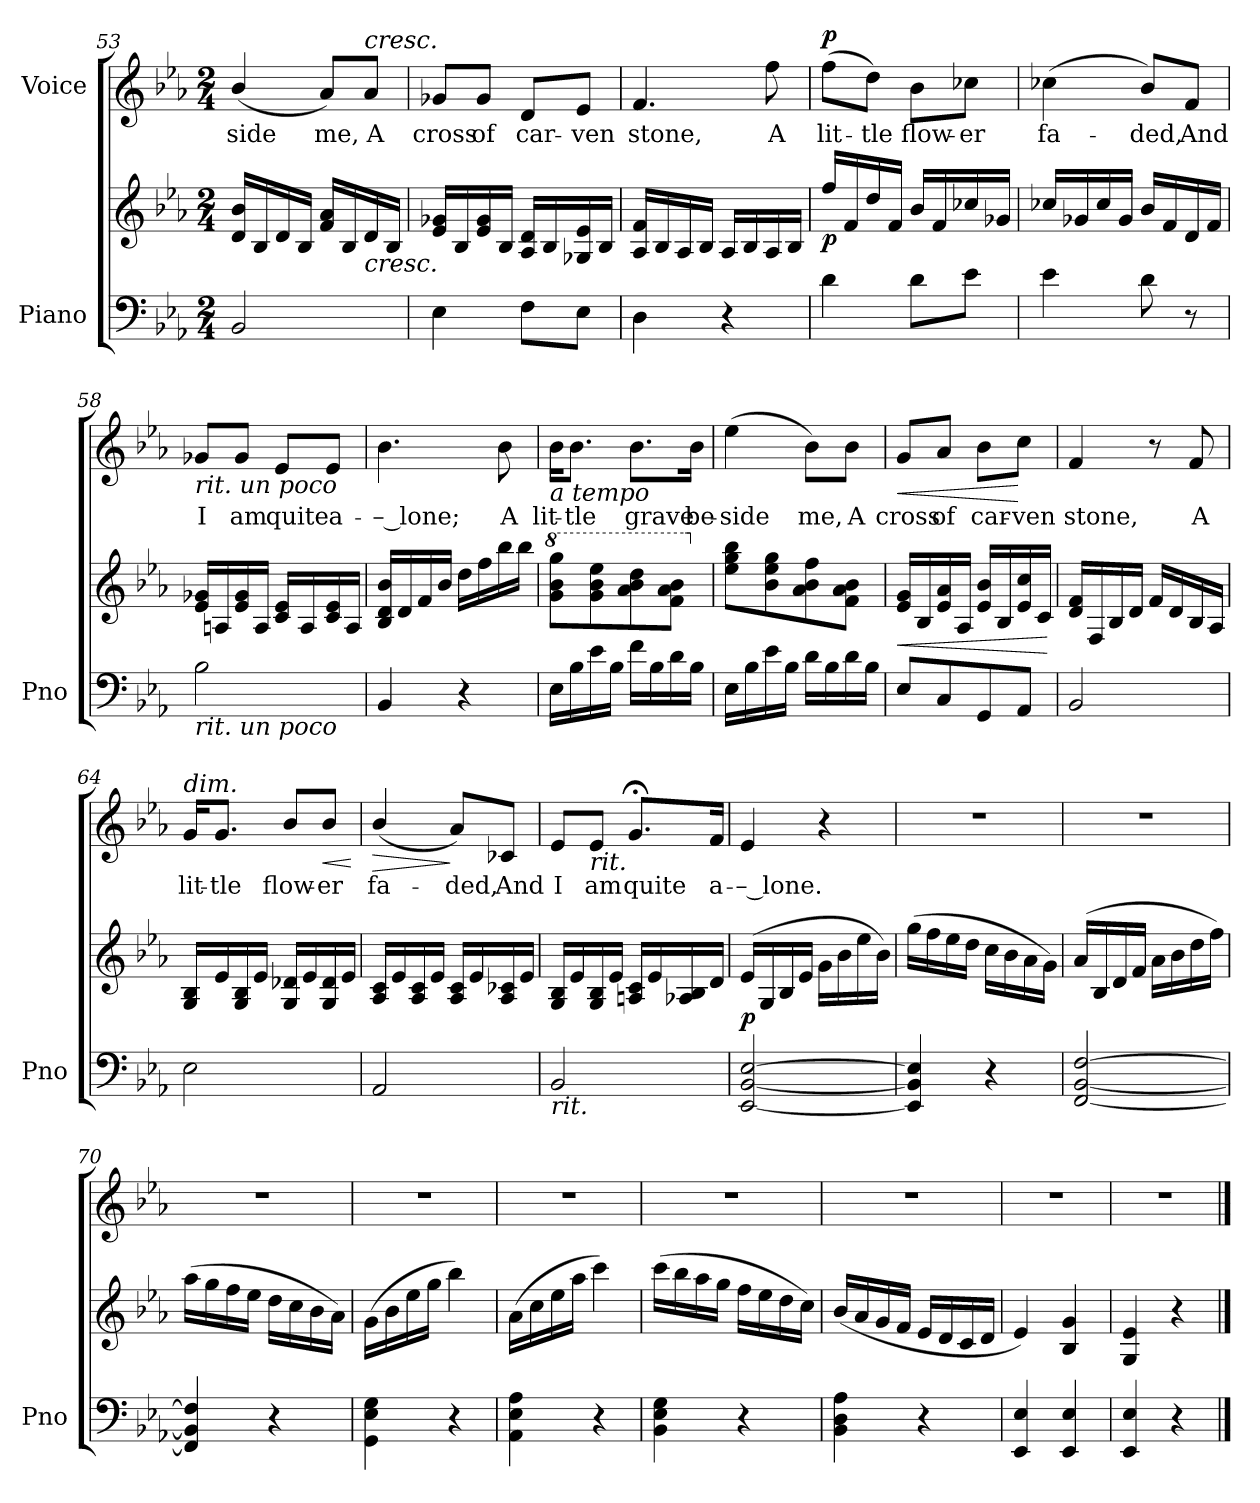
**kern	**kern	**dynam	**kern	**text	**dynam
*part2	*part2	*part2	*part1	*part1	*part1
*staff3	*staff2	*staff2/3	*staff1	*staff1	*staff1
*I"Piano	*	*	*I"Voice	*	*
*I'Pno	*	*	*	*	*
*clefF4	*clefG2	*	*clefG2	*	*
*k[b-e-a-]	*k[b-e-a-]	*	*k[b-e-a-]	*	*
*M2/4	*M2/4	*	*M2/4	*	*
=53	=53	=53	=53	=53	=53
!	!	!	!	!LO:LY:b	!
2BB-/	16d/ 16b-/LL	.	(<4b-/	-side	.
.	16B-/	.	.	.	.
.	16d/	.	.	.	.
.	16B-/JJ	.	.	.	.
!	!	!	!	!LO:LY:b	!
.	16f/ 16a-/LL	.	8a-/L)	me,	.
.	16B-/	.	.	.	.
!	!	!	!LO:TX:a:i:t=cresc.	!	!
!	!LO:TX:b:i:t=cresc.	!	!	!	!
!	!	!	!	!LO:LY:b	!
.	16d/	.	8a-/J	A	.
.	16B-/JJ	.	.	.	.
=54	=54	=54	=54	=54	=54
!	!	!	!	!LO:LY:b	!
4E-\	16e-/ 16g-X/LL	.	8g-X/L	cross	.
.	16B-/	.	.	.	.
!	!	!	!	!LO:LY:b	!
.	16e-/ 16g-/	.	8g-/J	of	.
.	16B-/JJ	.	.	.	.
!	!	!	!	!LO:LY:b	!
8F\L	16A-/ 16d/LL	.	8d/L	car-	.
.	16B-/	.	.	.	.
!	!	!	!	!LO:LY:b	!
8E-\J	16G-X/ 16e-/	.	8e-/J	-ven	.
.	16B-/JJ	.	.	.	.
!!LO:LB:g=z
=55	=55	=55	=55	=55	=55
!	!	!	!	!LO:LY:b	!
4D\	16A-/ 16f/LL	.	4.f/	stone,	.
.	16B-/	.	.	.	.
.	16A-/	.	.	.	.
.	16B-/JJ	.	.	.	.
4r	16A-/LL	.	.	.	.
.	16B-/	.	.	.	.
!	!	!	!	!LO:LY:b	!
.	16A-/	.	8ff\	A	.
.	16B-/JJ	.	.	.	.
=56	=56	=56	=56	=56	=56
!	!	!LO:DY:b	!	!LO:LY:b	!LO:DY:a
4d\	16ff/LL	p	(8ff\L	lit-	p
.	16f/	.	.	.	.
!	!	!	!	!LO:LY:b	!
.	16dd/	.	8dd\J)	-tle	.
.	16f/JJ	.	.	.	.
!	!	!	!	!LO:LY:b	!
8d\L	16b-/LL	.	8b-\L	flow-	.
.	16f/	.	.	.	.
!	!	!	!	!LO:LY:b	!
8e-\J	16cc-X/	.	8cc-X\J	-er	.
.	16g-X/JJ	.	.	.	.
=57	=57	=57	=57	=57	=57
!	!	!	!	!LO:LY:b	!
4e-\	16cc-X/LL	.	(4cc-X\	fa-	.
.	16g-X/	.	.	.	.
.	16cc-/	.	.	.	.
.	16g-/JJ	.	.	.	.
!	!	!	!	!LO:LY:b	!
8d\	16b-/LL	.	8b-/L)	-ded,	.
.	16f/	.	.	.	.
!	!	!	!	!LO:LY:b	!
8r	16d/	.	8f/J	And	.
.	16f/JJ	.	.	.	.
=58	=58	=58	=58	=58	=58
!	!	!	!LO:TX:b:i:t=rit. un poco	!	!
!LO:TX:b:i:t=rit. un poco	!	!	!	!	!
!	!	!	!	!LO:LY:b	!
2B-\	16e-/ 16g-X/LL	.	8g-X/L	I	.
.	16An/	.	.	.	.
!	!	!	!	!LO:LY:b	!
.	16e-/ 16g-/	.	8g-/J	am	.
.	16A/JJ	.	.	.	.
!	!	!	!	!LO:LY:b	!
.	16c/ 16e-/LL	.	8e-/L	quite	.
.	16A/	.	.	.	.
!	!	!	!	!LO:LY:b	!
.	16c/ 16e-/	.	8e-/J	a-	.
.	16A/JJ	.	.	.	.
!!LO:PB:g=z
=59	=59	=59	=59	=59	=59
!	!	!	!	!LO:LY:b	!
4BB-/	16B-/ 16d/ 16b-/LL	.	4.b-\	-– lone;	.
.	16d/	.	.	.	.
.	16f/	.	.	.	.
.	16b-/JJ	.	.	.	.
4r	16dd\LL	.	.	.	.
.	16ff\	.	.	.	.
!	!	!	!	!LO:LY:b	!
.	16bb-\	.	8b-\	A	.
.	16bb-\JJ	.	.	.	.
=60	=60	=60	=60	=60	=60
*	*8va	*	*	*	*
!	!	!	!LO:TX:b:i:t=a tempo	!	!
!	!	!LO:DY:b	!	!LO:LY:b	!
!	!	!LO:DY:n=1:b	!	!	!
16E-\LL	8gg\ 8bb-\ 8ggg\L	pp other-dynamics	16b-\KL	lit-	.
!	!	!	!	!LO:LY:b	!
16B-\	.	.	8.b-\J	-tle	.
16e-\	8gg\ 8bb-\ 8eee-\	.	.	.	.
16B-\JJ	.	.	.	.	.
!	!	!	!	!LO:LY:b	!
16f\LL	8aa-\ 8bb-\ 8ddd\	.	8.b-\L	grave	.
16B-\	.	.	.	.	.
16d\	8ff\ 8aa-\ 8bb-\J	.	.	.	.
!	!	!	!	!LO:LY:b	!
16B-\JJ	.	.	16b-\Jk	be-	.
=61	=61	=61	=61	=61	=61
*	*X8va	*	*	*	*
!	!	!	!	!LO:LY:b	!
16E-\LL	8ee-\ 8gg\ 8bb-\L	.	(4ee-\	-side	.
16B-\	.	.	.	.	.
16e-\	8b-\ 8ee-\ 8gg\	.	.	.	.
16B-\JJ	.	.	.	.	.
!	!	!	!	!LO:LY:b	!
16d\LL	8a-\ 8b-\ 8ff\	.	8b-\L)	me,	.
16B-\	.	.	.	.	.
!	!	!	!	!LO:LY:b	!
16d\	8f\ 8a-\ 8b-\J	.	8b-\J	A	.
16B-\JJ	.	.	.	.	.
=62	=62	=62	=62	=62	=62
!	!	!LO:HP:b	!	!LO:LY:b	!LO:HP:b
8E-/L	16e-/ 16g/LL	<	8g/L	cross	<
.	16B-/	.	.	.	.
!	!	!	!	!LO:LY:b	!
8C/	16e-/ 16a-/	.	8a-/J	of	.
.	16A-/JJ	.	.	.	.
!	!	!	!	!LO:LY:b	!
8GG/	16e-/ 16b-/LL	.	8b-\L	car-	.
.	16B-/	.	.	.	.
!	!	!	!	!LO:LY:b	!
8AA-/J	16e-/ 16cc/	.	8cc\J	-ven	[
.	16c/JJ	.	.	.	.
.	.	[	.	.	.
!!LO:LB:g=z
=63	=63	=63	=63	=63	=63
!	!	!	!	!LO:LY:b	!
2BB-/	16d/ 16f/LL	.	4f/	stone,	.
.	16F/	.	.	.	.
.	16B-/	.	.	.	.
.	16d/JJ	.	.	.	.
.	16f/LL	.	8r	.	.
.	16d/	.	.	.	.
!	!	!	!	!LO:LY:b	!
.	16B-/	.	8f/	A	.
.	16A-/JJ	.	.	.	.
=64	=64	=64	=64	=64	=64
!	!	!	!LO:TX:a:i:t=dim.	!	!
!	!	!	!	!LO:LY:b	!
2E-\	16G/ 16B-/LL	.	16g/KL	lit-	.
!	!	!	!	!LO:LY:b	!
.	16e-/	.	8.g/J	-tle	.
.	16G/ 16B-/	.	.	.	.
.	16e-/JJ	.	.	.	.
!	!	!	!	!LO:LY:b	!
.	16G/ 16d-X/LL	.	8b-/L	flow-	.
.	16e-/	.	.	.	.
!	!	!	!	!LO:LY:b	!LO:HP:b
.	16G/ 16d-/	.	8b-/J	-er	<
.	16e-/JJ	.	.	.	.
.	.	.	.	.	[
=65	=65	=65	=65	=65	=65
!	!	!	!	!LO:LY:b	!LO:HP:b
2AA-/	16A-/ 16c/LL	.	(4b-/	fa-	>
.	16e-/	.	.	.	.
.	16A-/ 16c/	.	.	.	.
.	16e-/JJ	.	.	.	.
!	!	!	!	!LO:LY:b	!
.	16A-/ 16c/LL	.	8a-/L)	-ded,	]
.	16e-/	.	.	.	.
!	!	!	!	!LO:LY:b	!
.	16A-/ 16c-X/	.	8c-X/J	And	.
.	16e-/JJ	.	.	.	.
=66	=66	=66	=66	=66	=66
!LO:TX:b:i:t=rit.	!	!	!	!	!
!	!	!	!	!LO:LY:b	!
2BB-/	16G/ 16B-/LL	.	8e-/L	I	.
.	16e-/	.	.	.	.
!	!	!	!LO:TX:b:i:t=rit.	!	!
!	!	!	!	!LO:LY:b	!
.	16G/ 16B-/	.	8e-/J	am	.
.	16e-/JJ	.	.	.	.
!	!	!	!	!LO:LY:b	!
.	16An/ 16c/LL	.	8.g;</L	quite	.
.	16e-/	.	.	.	.
.	16A-X/ 16B-/	.	.	.	.
!	!	!	!	!LO:LY:b	!
.	16d/JJ	.	16f/Jk	a-	.
!!LO:LB:g=z
=67	=67	=67	=67	=67	=67
!	!	!LO:DY:b	!	!LO:LY:b	!
[2EE-/ [2BB-/ [2E-/	(16e-/LL	p	4e-/	– lone.	.
.	16G/	.	.	.	.
.	16B-/	.	.	.	.
.	16e-/JJ	.	.	.	.
.	16g\LL	.	4r	.	.
.	16b-\	.	.	.	.
.	16ee-\	.	.	.	.
.	16b-\JJ)	.	.	.	.
=68	=68	=68	=68	=68	=68
4EE-/] 4BB-/] 4E-/]	(16gg\LL	.	2r	.	.
.	16ff\	.	.	.	.
.	16ee-\	.	.	.	.
.	16dd\JJ	.	.	.	.
4r	16cc\LL	.	.	.	.
.	16b-\	.	.	.	.
.	16a-\	.	.	.	.
.	16g\JJ)	.	.	.	.
=69	=69	=69	=69	=69	=69
[2FF/ [2BB-/ [2F/	(16a-/LL	.	2r	.	.
.	16B-/	.	.	.	.
.	16d/	.	.	.	.
.	16f/JJ	.	.	.	.
.	16a-\LL	.	.	.	.
.	16b-\	.	.	.	.
.	16dd\	.	.	.	.
.	16ff\JJ)	.	.	.	.
=70	=70	=70	=70	=70	=70
4FF/] 4BB-/] 4F/]	(16aa-\LL	.	2r	.	.
.	16gg\	.	.	.	.
.	16ff\	.	.	.	.
.	16ee-\JJ	.	.	.	.
4r	16dd\LL	.	.	.	.
.	16cc\	.	.	.	.
.	16b-\	.	.	.	.
.	16a-\JJ)	.	.	.	.
!!LO:LB:g=z
=71	=71	=71	=71	=71	=71
4GG\ 4E-\ 4G\	(16g\LL	.	2r	.	.
.	16b-\	.	.	.	.
.	16ee-\	.	.	.	.
.	16gg\JJ	.	.	.	.
4r	4bb-\)	.	.	.	.
=72	=72	=72	=72	=72	=72
4AA-\ 4E-\ 4A-\	(16a-\LL	.	2r	.	.
.	16cc\	.	.	.	.
.	16ee-\	.	.	.	.
.	16aa-\JJ	.	.	.	.
4r	4ccc\)	.	.	.	.
=73	=73	=73	=73	=73	=73
4BB-\ 4E-\ 4G\	(16ccc\LL	.	2r	.	.
.	16bb-\	.	.	.	.
.	16aa-\	.	.	.	.
.	16gg\JJ	.	.	.	.
4r	16ff\LL	.	.	.	.
.	16ee-\	.	.	.	.
.	16dd\	.	.	.	.
.	16cc\JJ)	.	.	.	.
=74	=74	=74	=74	=74	=74
4BB-\ 4D\ 4A-\	(16b-/LL	.	2r	.	.
.	16a-/	.	.	.	.
.	16g/	.	.	.	.
.	16f/JJ	.	.	.	.
4r	16e-/LL	.	.	.	.
.	16d/	.	.	.	.
.	16c/	.	.	.	.
.	16d/JJ	.	.	.	.
=75	=75	=75	=75	=75	=75
4EE-/ 4E-/	4e-/)	.	2r	.	.
4EE-/ 4E-/	4B-/ 4g/	.	.	.	.
=76	=76	=76	=76	=76	=76
4EE-/ 4E-/	4G/ 4e-/	.	2r	.	.
4r	4r	.	.	.	.
==	==	==	==	==	==
*-	*-	*-	*-	*-	*-
